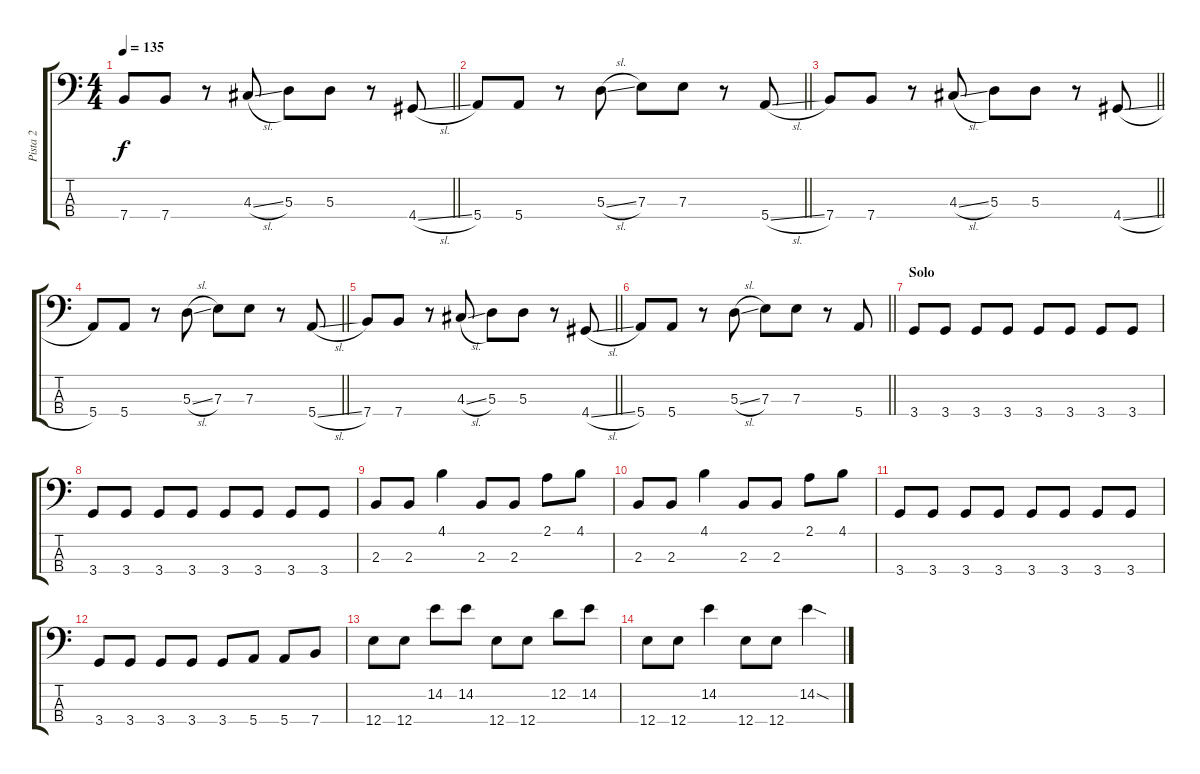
\track ("Pista 2" "Pista 2") {instrument distortionguitar}
\staff {score tabs}
\tuning (G2 D2 A1 E1) {hide}
\ts (4 4)
\tempo 135
\clef f4
\barLineRight lightlight
\ks c
7.4.8{dy f} 7.4.8 r.8 4.3{sl}.8 5.3.8 5.3.8 r.8 4.4{sl}.8 |
\barLineRight lightlight
5.4.8 5.4.8 r.8 5.3{sl}.8 7.3.8 7.3.8 r.8 5.4{sl}.8 |
\barLineRight lightlight
7.4.8 7.4.8 r.8 4.3{sl}.8 5.3.8 5.3.8 r.8 4.4{sl}.8 |
\barLineRight lightlight
5.4.8 5.4.8 r.8 5.3{sl}.8 7.3.8 7.3.8 r.8 5.4{sl}.8 |
\barLineRight lightlight
7.4.8 7.4.8 r.8 4.3{sl}.8 5.3.8 5.3.8 r.8 4.4{sl}.8 |
\barLineRight lightlight
5.4.8 5.4.8 r.8 5.3{sl}.8 7.3.8 7.3.8 r.8 5.4.8 |
\section ("" "Solo")
3.4.8{instrument electricbasspick} 3.4.8 3.4.8 3.4.8 3.4.8 3.4.8 3.4.8 3.4.8 |
3.4.8 3.4.8 3.4.8 3.4.8 3.4.8 3.4.8 3.4.8 3.4.8 |
2.3.8 2.3.8 4.1.4 2.3.8 2.3.8 2.1.8 4.1.8 |
2.3.8 2.3.8 4.1.4 2.3.8 2.3.8 2.1.8 4.1.8 |
3.4.8 3.4.8 3.4.8 3.4.8 3.4.8 3.4.8 3.4.8 3.4.8 |
3.4.8 3.4.8 3.4.8 3.4.8 3.4.8 5.4.8 5.4.8 7.4.8 |
12.4.8 12.4.8 14.2.8 14.2.8 12.4.8 12.4.8 12.2.8 14.2.8 |
12.4.8 12.4.8 14.2.4 12.4.8 12.4.8 14.2{sod}.4
